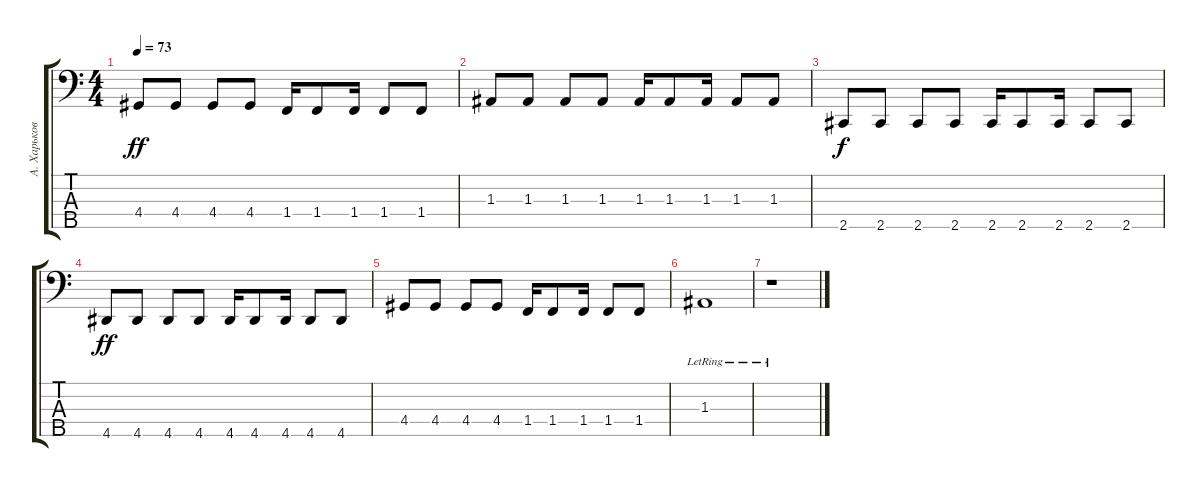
\track ("А. Харьков" "А. Харьков") {instrument fretlessbass}
\staff {score tabs}
\tuning (G2 D2 A1 E1 B0) {hide}
\ts (4 4)
\tempo 73
\clef f4
\ks c
4.4.8{dy ff} 4.4.8 4.4.8 4.4.8 1.4.16 1.4.8 1.4.16 1.4.8 1.4.8 |
1.3.8 1.3.8 1.3.8 1.3.8 1.3.16 1.3.8 1.3.16 1.3.8 1.3.8 |
2.5.8{dy f} 2.5.8 2.5.8 2.5.8 2.5.16 2.5.8 2.5.16 2.5.8 2.5.8 |
4.5.8{dy ff} 4.5.8 4.5.8 4.5.8 4.5.16 4.5.8 4.5.16 4.5.8 4.5.8 |
4.4.8 4.4.8 4.4.8 4.4.8 1.4.16 1.4.8 1.4.16 1.4.8 1.4.8 |
1.3{lr}.1 |
r.1
